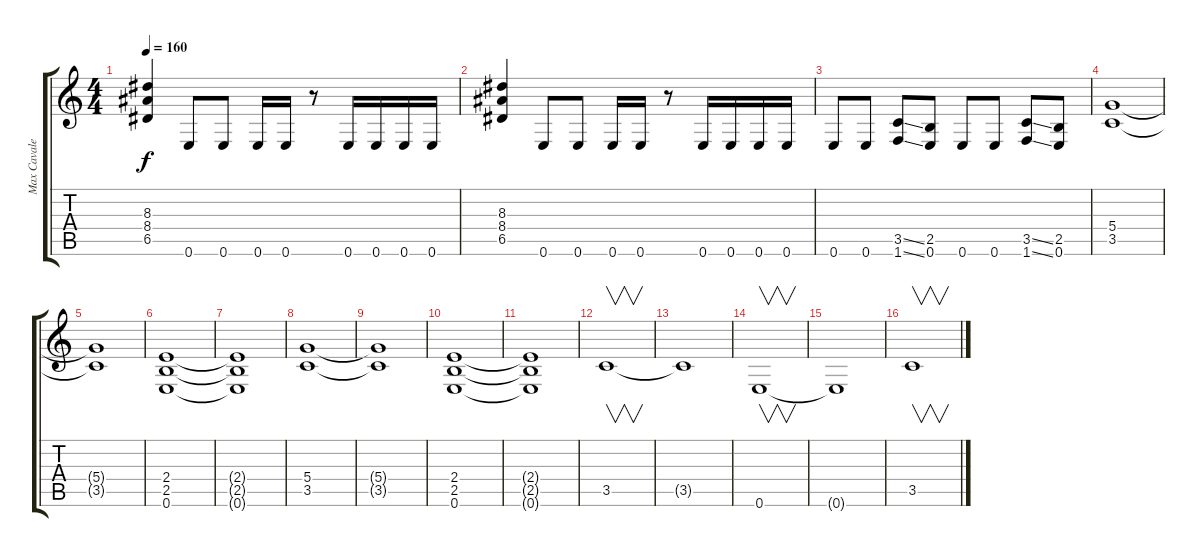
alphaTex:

\track ("Max Cavalera" "Max Cavale") {instrument distortionguitar}
\staff {score tabs}
\tuning (E4 B3 G3 D3 A2 E2) {hide}
\ts (4 4)
\tempo 160
\clef g2
\ks c
(8.3 8.4 6.5).4{dy f} 0.6.8 0.6.8 0.6.16 0.6.16 r.8 0.6.16 0.6.16 0.6.16 0.6.16 |
(8.3 8.4 6.5).4 0.6.8 0.6.8 0.6.16 0.6.16 r.8 0.6.16 0.6.16 0.6.16 0.6.16 |
0.6.8 0.6.8 (3.5{ss} 1.6{ss}).8 (2.5 0.6).8 0.6.8 0.6.8 (3.5{ss} 1.6{ss}).8 (2.5 0.6).8 |
(5.4 3.5).1 |
(5.4{t} 3.5{t}).1 |
(2.4 2.5 0.6).1 |
(2.4{t} 2.5{t} 0.6{t}).1 |
(5.4 3.5).1 |
(5.4{t} 3.5{t}).1 |
(2.4 2.5 0.6).1 |
(2.4{t} 2.5{t} 0.6{t}).1 |
3.5.1{v} |
3.5{t}.1 |
0.6.1{v} |
0.6{t}.1 |
3.5.1{v}
